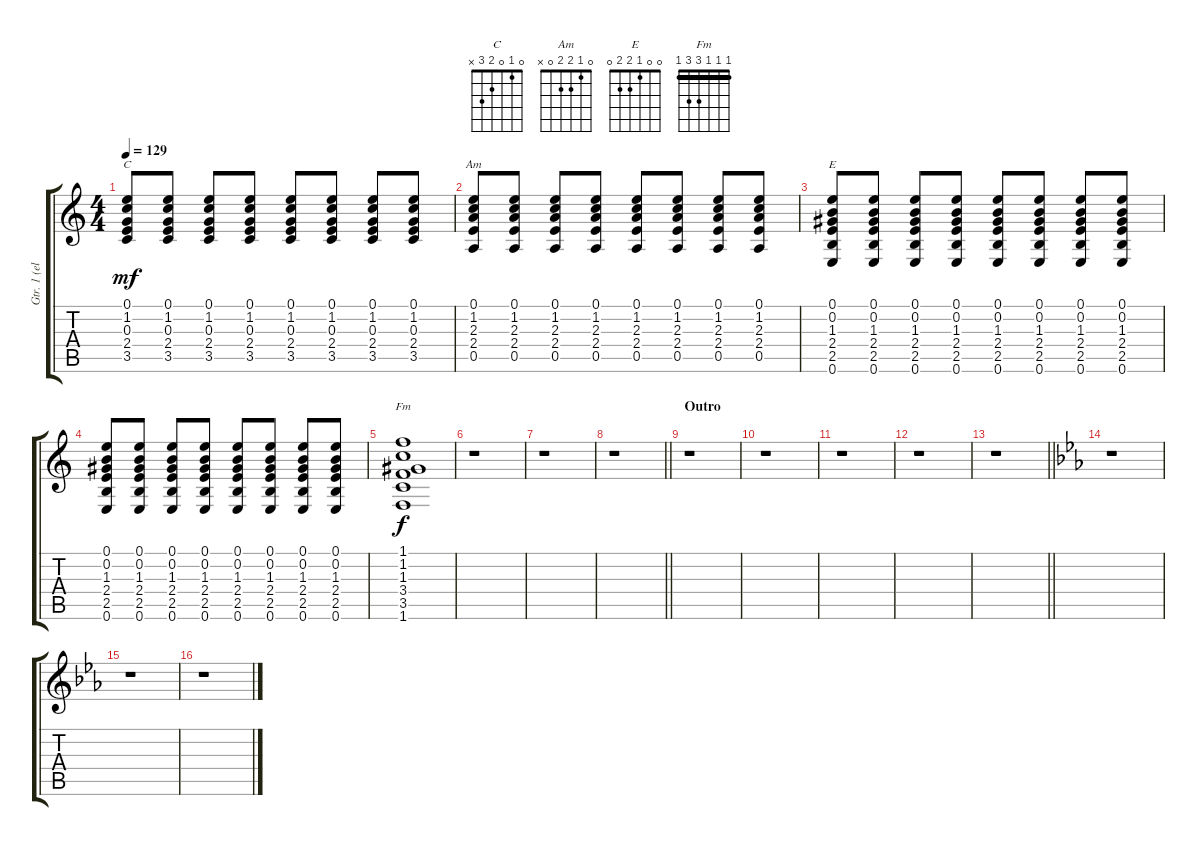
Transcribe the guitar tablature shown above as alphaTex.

\track ("Gtr. 1 (elec.)" "Gtr. 1 (el") {instrument overdrivenguitar}
\staff {score tabs}
\tuning (E4 B3 G3 D3 A2 E2) {hide}
\chord ("C" 0 1 0 2 3 x)
\chord ("Am" 0 1 2 2 0 x)
\chord ("E" 0 0 1 2 2 0)
\chord ("Fm" 1 1 1 3 3 1) {barre 1}
\ts (4 4)
\tempo 129
\clef g2
\ks c
(0.1 1.2 0.3 2.4 3.5).8{ch "C" dy mf} (0.1 1.2 0.3 2.4 3.5).8 (0.1 1.2 0.3 2.4 3.5).8 (0.1 1.2 0.3 2.4 3.5).8 (0.1 1.2 0.3 2.4 3.5).8 (0.1 1.2 0.3 2.4 3.5).8 (0.1 1.2 0.3 2.4 3.5).8 (0.1 1.2 0.3 2.4 3.5).8 |
(0.1 1.2 2.3 2.4 0.5).8{ch "Am"} (0.1 1.2 2.3 2.4 0.5).8 (0.1 1.2 2.3 2.4 0.5).8 (0.1 1.2 2.3 2.4 0.5).8 (0.1 1.2 2.3 2.4 0.5).8 (0.1 1.2 2.3 2.4 0.5).8 (0.1 1.2 2.3 2.4 0.5).8 (0.1 1.2 2.3 2.4 0.5).8 |
(0.1 0.2 1.3 2.4 2.5 0.6).8{ch "E"} (0.1 0.2 1.3 2.4 2.5 0.6).8 (0.1 0.2 1.3 2.4 2.5 0.6).8 (0.1 0.2 1.3 2.4 2.5 0.6).8 (0.1 0.2 1.3 2.4 2.5 0.6).8 (0.1 0.2 1.3 2.4 2.5 0.6).8 (0.1 0.2 1.3 2.4 2.5 0.6).8 (0.1 0.2 1.3 2.4 2.5 0.6).8 |
(0.1 0.2 1.3 2.4 2.5 0.6).8 (0.1 0.2 1.3 2.4 2.5 0.6).8 (0.1 0.2 1.3 2.4 2.5 0.6).8 (0.1 0.2 1.3 2.4 2.5 0.6).8 (0.1 0.2 1.3 2.4 2.5 0.6).8 (0.1 0.2 1.3 2.4 2.5 0.6).8 (0.1 0.2 1.3 2.4 2.5 0.6).8 (0.1 0.2 1.3 2.4 2.5 0.6).8 |
(1.1 1.2 1.3 3.4 3.5 1.6).1{ch "Fm" dy f} |
r.1 |
r.1 |
\barLineRight lightlight
r.1 |
\section ("" "Outro")
r.1 |
r.1 |
r.1 |
r.1 |
\barLineRight lightlight
r.1 |
\ks eb
r.1 |
r.1 |
r.1
